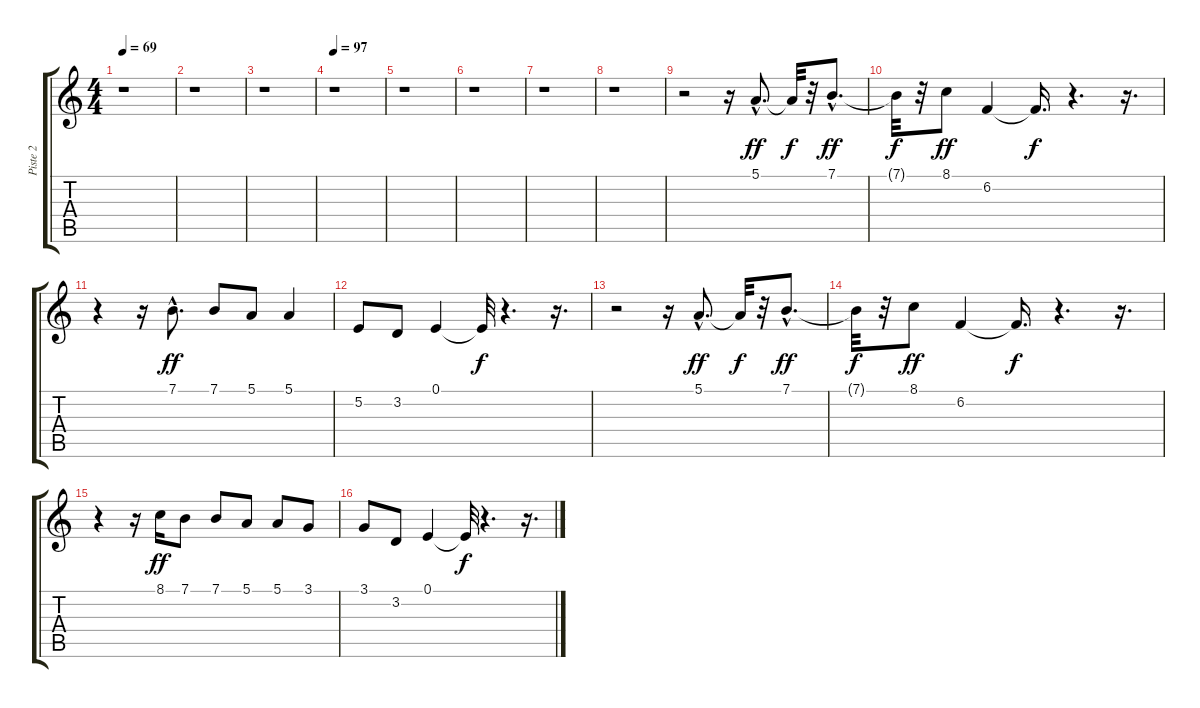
\track ("Piste 2" "Piste 2") {instrument trombone}
\staff {score tabs}
\tuning (E4 B3 G3 D3 A2 E2) {hide}
\ts (4 4)
\tempo 69
\clef g2
\ks c
r.1{dy ff instrument trombone} |
r.1 |
r.1 |
\tempo 97
r.1 |
r.1 |
r.1 |
r.1 |
r.1 |
r.2 r.16 5.1{hac}.8{d} 5.1{t}.32{dy f} r.32 7.1{hac}.8{d dy ff} |
7.1{t}.32{dy f} r.32 8.1.8{dy ff} 6.2.4 6.2{t}.16{d dy f} r.4{d} r.16{d} |
r.4 r.16 7.1{hac}.8{d dy ff} 7.1.8 5.1.8 5.1.4 |
5.2.8 3.2.8 0.1.4 0.1{t}.32{dy f} r.4{d} r.16{d} |
r.2 r.16 5.1{hac}.8{d dy ff} 5.1{t}.32{dy f} r.32 7.1{hac}.8{d dy ff} |
7.1{t}.32{dy f} r.32 8.1.8{dy ff} 6.2.4 6.2{t}.16{d dy f} r.4{d} r.16{d} |
r.4 r.16 8.1.16{dy ff} 7.1.8 7.1.8 5.1.8 5.1.8 3.1.8 |
3.1.8 3.2.8 0.1.4 0.1{t}.32{dy f} r.4{d} r.16{d}
